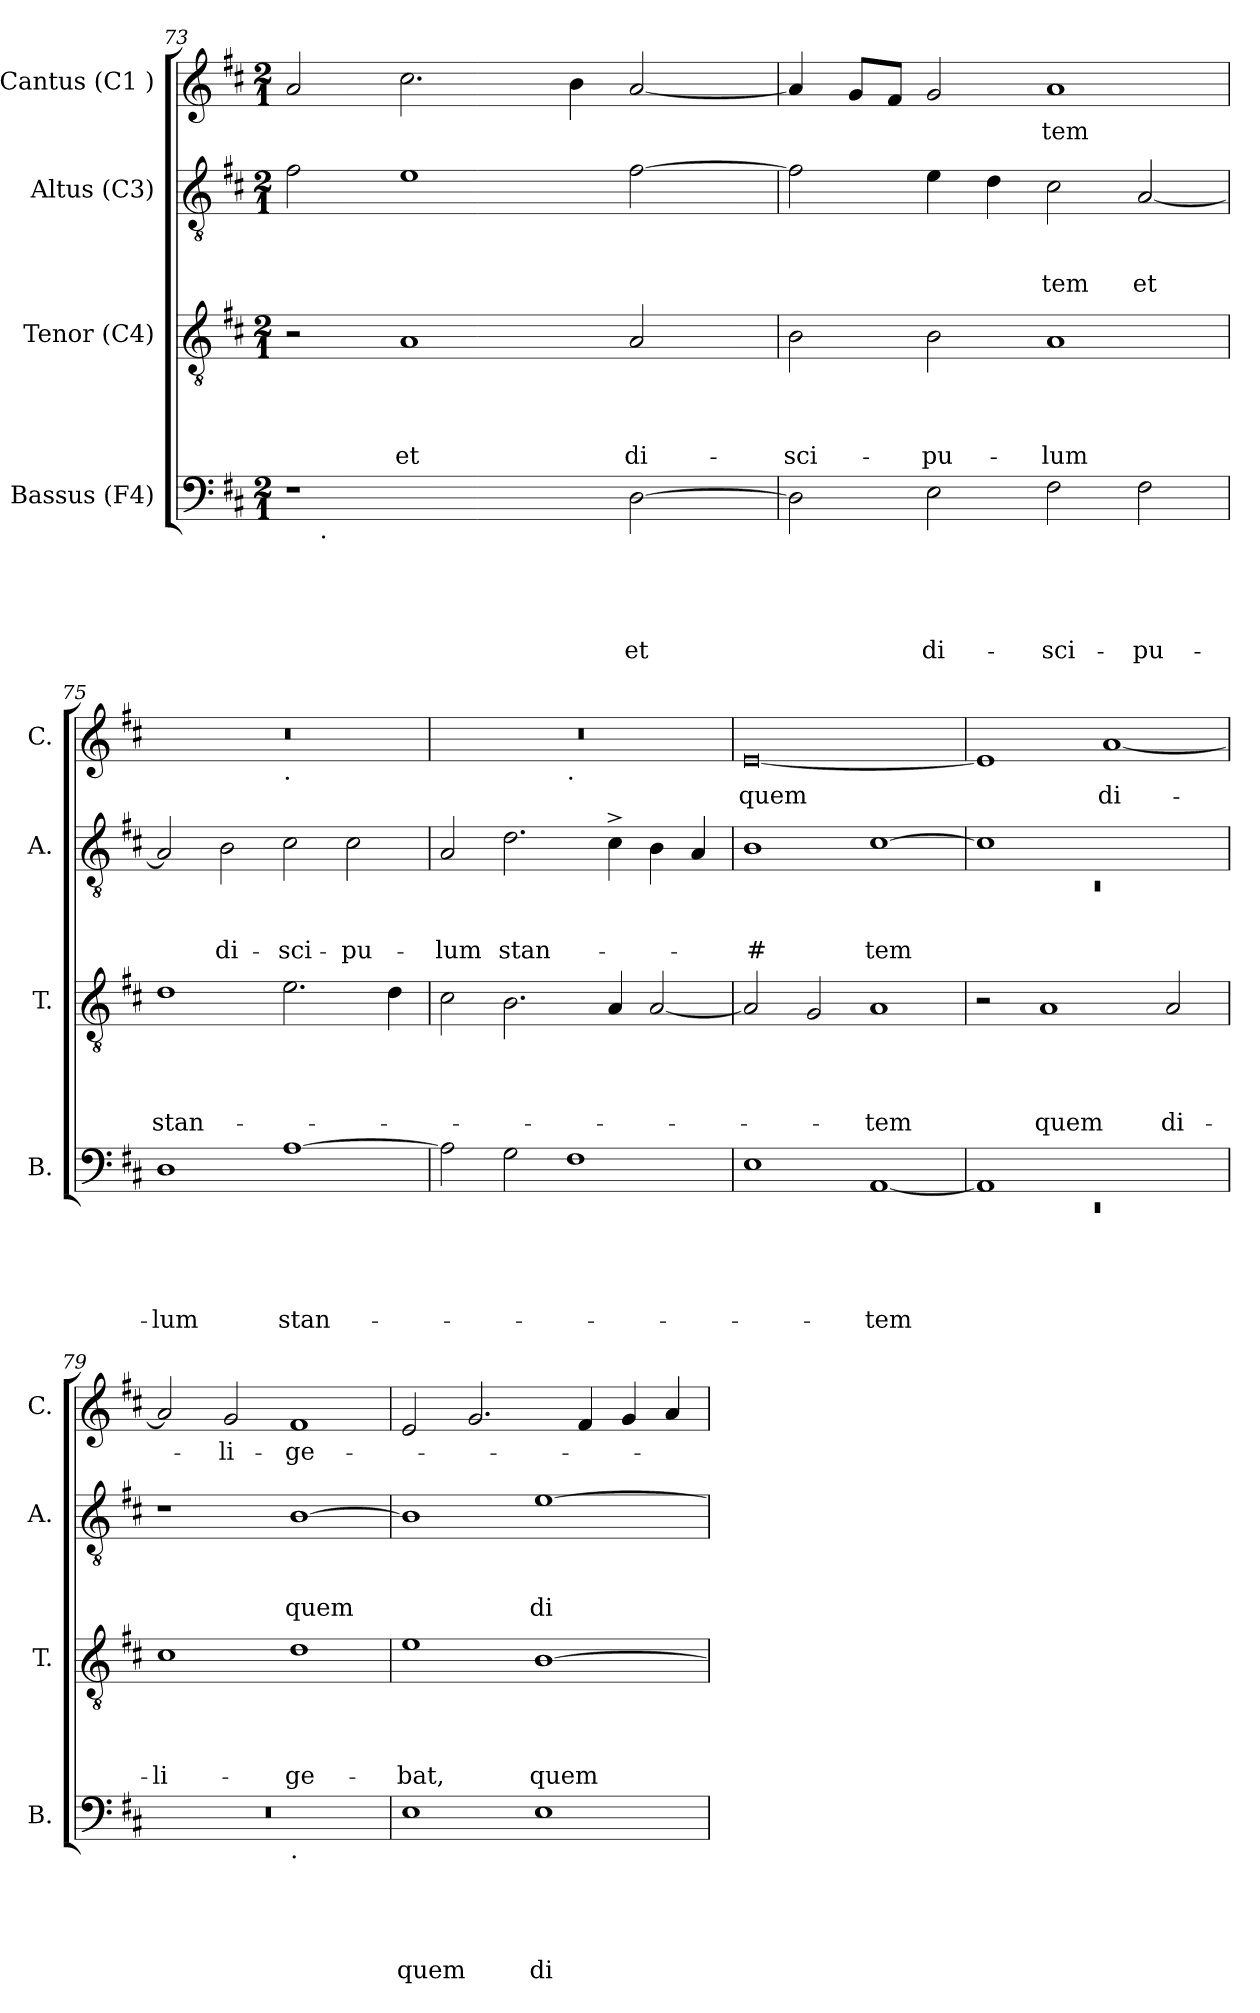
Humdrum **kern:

**kern	**text	**text	**text	**text	**text	**kern	**text	**text	**text	**text	**kern	**text	**text	**text	**kern	**text
*part4	*part4	*part4	*part4	*part4	*part4	*part3	*part3	*part3	*part3	*part3	*part2	*part2	*part2	*part2	*part1	*part1
*staff4	*staff4	*staff4	*staff4	*staff4	*staff4	*staff3	*staff3	*staff3	*staff3	*staff3	*staff2	*staff2	*staff2	*staff2	*staff1	*staff1
*I"Bassus (F4)	*	*	*	*	*	*I"Tenor (C4)	*	*	*	*	*I"Altus (C3)	*	*	*	*I"Cantus (C1 )	*
*I'B.	*	*	*	*	*	*I'T.	*	*	*	*	*I'A.	*	*	*	*I'C.	*
*clefF4	*	*	*	*	*	*clefGv2	*	*	*	*	*clefGv2	*	*	*	*clefG2	*
*k[f#c#]	*	*	*	*	*	*k[f#c#]	*	*	*	*	*k[f#c#]	*	*	*	*k[f#c#]	*
*D:	*	*	*	*	*	*D:	*	*	*	*	*D:	*	*	*	*D:	*
*M2/1	*	*	*	*	*	*M2/1	*	*	*	*	*M2/1	*	*	*	*M2/1	*
=73	=73	=73	=73	=73	=73	=73	=73	=73	=73	=73	=73	=73	=73	=73	=73	=73
*^	*	*	*	*	*	*	*	*	*	*	*	*	*	*	*	*
1r	16.ryy	.	.	.	.	.	2r	.	.	.	.	2f#\	.	.	.	2a/	.
!	!LO:TX:b:t=.	!	!	!	!	!	!	!	!	!	!	!	!	!	!	!	!
.	1ryy	.	.	.	.	.	.	.	.	.	.	.	.	.	.	.	.
!	!	!	!	!	!	!	!	!	!	!	!LO:LY:b	!	!	!	!	!	!
.	.	.	.	.	.	.	1A	.	.	.	et	1e	.	.	.	2.cc#\	.
2ryy	.	.	.	.	.	.	.	.	.	.	.	.	.	.	.	.	.
.	2ryy	.	.	.	.	.	.	.	.	.	.	.	.	.	.	.	.
.	.	.	.	.	.	.	.	.	.	.	.	.	.	.	.	4b\	.
!	!	!	!	!	!	!LO:LY:b	!	!	!	!	!LO:LY:b	!	!	!	!	!	!
[<2D\	.	.	.	.	.	et	2A/	.	.	.	di-	[<2f#\	.	.	.	[<2a/	.
.	4ryy	.	.	.	.	.	.	.	.	.	.	.	.	.	.	.	.
.	8ryy	.	.	.	.	.	.	.	.	.	.	.	.	.	.	.	.
.	32ryy	.	.	.	.	.	.	.	.	.	.	.	.	.	.	.	.
!!LO:LB:g=z
=74	=74	=74	=74	=74	=74	=74	=74	=74	=74	=74	=74	=74	=74	=74	=74	=74	=74
!	!	!	!	!	!	!	!	!	!	!	!LO:LY:b	!	!	!	!	!	!
*v	*v	*	*	*	*	*	*	*	*	*	*	*	*	*	*	*	*
2D\]	.	.	.	.	.	2B\	.	.	.	-sci-	2f#\]	.	.	.	4a/]	.
.	.	.	.	.	.	.	.	.	.	.	.	.	.	.	8g/L	.
.	.	.	.	.	.	.	.	.	.	.	.	.	.	.	8f#/J	.
!	!	!	!	!	!LO:LY:b	!	!	!	!	!LO:LY:b	!	!	!	!	!	!
2E\	.	.	.	.	di-	2B\	.	.	.	-pu-	4e\	.	.	.	2g/	.
.	.	.	.	.	.	.	.	.	.	.	4d\	.	.	.	.	.
!	!	!	!	!	!LO:LY:b	!	!	!	!	!LO:LY:b	!	!	!	!LO:LY:b	!	!LO:LY:b
2F#\	.	.	.	.	-sci-	1A	.	.	.	-lum	2c#\	.	.	-tem	1a	-tem
!	!	!	!	!	!LO:LY:b	!	!	!	!	!	!	!	!	!LO:LY:b	!	!
2F#\	.	.	.	.	-pu-	.	.	.	.	.	[<2A/	.	.	et	.	.
=75	=75	=75	=75	=75	=75	=75	=75	=75	=75	=75	=75	=75	=75	=75	=75	=75
!	!	!	!	!	!LO:LY:b	!	!	!	!	!LO:LY:b	!	!	!	!	!	!
*	*	*	*	*	*	*	*	*	*	*	*	*	*	*	*^	*
1D	.	.	.	.	-lum	1d	.	.	.	stan-	2A/]	.	.	.	0r	1ryy	.
!	!	!	!	!	!	!	!	!	!	!	!	!	!	!LO:LY:b	!	!	!
.	.	.	.	.	.	.	.	.	.	.	2B\	.	.	di-	.	.	.
!	!	!	!	!	!	!	!	!	!	!	!	!	!	!	!	!LO:TX:b:t=.	!
!	!	!	!	!	!LO:LY:b	!	!	!	!	!	!	!	!	!LO:LY:b	!	!	!
[>1A	.	.	.	.	stan-	2.e\	.	.	.	.	2c#\	.	.	-sci-	.	1ryy	.
!	!	!	!	!	!	!	!	!	!	!	!	!	!	!LO:LY:b	!	!	!
.	.	.	.	.	.	.	.	.	.	.	2c#\	.	.	-pu-	.	.	.
.	.	.	.	.	.	4d\	.	.	.	.	.	.	.	.	.	.	.
=76	=76	=76	=76	=76	=76	=76	=76	=76	=76	=76	=76	=76	=76	=76	=76	=76	=76
!	!	!	!	!	!	!	!	!	!	!	!	!	!	!LO:LY:b	!	!	!
2A\]	.	.	.	.	.	2c#\	.	.	.	.	2A/	.	.	-lum	0r	1ryy	.
!	!	!	!	!	!	!	!	!	!	!	!	!	!	!LO:LY:b	!	!	!
2G\	.	.	.	.	.	2.B\	.	.	.	.	2.d\	.	.	stan-	.	.	.
!	!	!	!	!	!	!	!	!	!	!	!	!	!	!	!	!LO:TX:b:t=.	!
1F#	.	.	.	.	.	.	.	.	.	.	.	.	.	.	.	1ryy	.
.	.	.	.	.	.	4A/	.	.	.	.	4c#^>\	.	.	.	.	.	.
.	.	.	.	.	.	[<2A/	.	.	.	.	4B\	.	.	.	.	.	.
.	.	.	.	.	.	.	.	.	.	.	4A/	.	.	.	.	.	.
=77	=77	=77	=77	=77	=77	=77	=77	=77	=77	=77	=77	=77	=77	=77	=77	=77	=77
!	!	!	!	!	!	!	!	!	!	!	!	!	!	!LO:LY:b	!	!	!LO:LY:b
*	*	*	*	*	*	*	*	*	*	*	*	*	*	*	*v	*v	*
1E	.	.	.	.	.	2A/]	.	.	.	.	1B	.	.	-#	[<0e	quem
.	.	.	.	.	.	2G/	.	.	.	.	.	.	.	.	.	.
!	!	!	!	!	!LO:LY:b	!	!	!	!	!LO:LY:b	!	!	!	!LO:LY:b	!	!
[<1AA	.	.	.	.	-tem	1A	.	.	.	-tem	[<1c#	.	.	tem	.	.
!!LO:LB:g=z
=78	=78	=78	=78	=78	=78	=78	=78	=78	=78	=78	=78	=78	=78	=78	=78	=78
*^	*	*	*	*	*	*	*	*	*	*	*^	*	*	*	*	*
!	!LO:N:vis=1	!	!	!	!	!	!	!	!	!	!	!	!LO:N:vis=1	!	!	!	!	!
1AA]	0rEE	.	.	.	.	.	2r	.	.	.	.	1c#]	0rC	.	.	.	1e]	.
!	!	!	!	!	!	!	!	!	!	!	!LO:LY:b	!	!	!	!	!	!	!
.	.	.	.	.	.	.	1A	.	.	.	quem	.	.	.	.	.	.	.
!	!	!	!	!	!	!	!	!	!	!	!	!	!	!	!	!	!	!LO:LY:b
1ryy	.	.	.	.	.	.	.	.	.	.	.	1ryy	.	.	.	.	[<1a	di-
!	!	!	!	!	!	!	!	!	!	!	!LO:LY:b	!	!	!	!	!	!	!
.	.	.	.	.	.	.	2A/	.	.	.	di-	.	.	.	.	.	.	.
*	*	*	*	*	*	*	*	*	*	*	*	*v	*v	*	*	*	*	*
=79	=79	=79	=79	=79	=79	=79	=79	=79	=79	=79	=79	=79	=79	=79	=79	=79	=79
!	!	!	!	!	!	!	!	!	!	!	!LO:LY:b:rj	!	!	!	!	!	!
0r	1ryy	.	.	.	.	.	1c#	.	.	.	-li-	1r	.	.	.	2a/]	.
!	!	!	!	!	!	!	!	!	!	!	!	!	!	!	!	!	!LO:LY:b
.	.	.	.	.	.	.	.	.	.	.	.	.	.	.	.	2g/	-li-
!	!LO:TX:b:t=.	!	!	!	!	!	!	!	!	!	!	!	!	!	!	!	!
!	!	!	!	!	!	!	!	!	!	!	!LO:LY:b	!	!	!	!LO:LY:b	!	!LO:LY:b
.	1ryy	.	.	.	.	.	1d	.	.	.	-ge-	[>1B	.	.	quem	1f#	-ge-
=80	=80	=80	=80	=80	=80	=80	=80	=80	=80	=80	=80	=80	=80	=80	=80	=80	=80
!	!	!	!	!	!	!LO:LY:b	!	!	!	!	!LO:LY:b	!	!	!	!	!	!
*v	*v	*	*	*	*	*	*	*	*	*	*	*	*	*	*	*	*
1E	.	.	.	.	quem	1e	.	.	.	-bat,	1B]	.	.	.	2e/	.
.	.	.	.	.	.	.	.	.	.	.	.	.	.	.	2.g/	.
!	!	!	!	!	!LO:LY:b	!	!	!	!	!LO:LY:b	!	!	!	!LO:LY:b	!	!
1E	.	.	.	.	di-	[>1B	.	.	.	quem	[>1e	.	.	di-	.	.
.	.	.	.	.	.	.	.	.	.	.	.	.	.	.	4f#/	.
.	.	.	.	.	.	.	.	.	.	.	.	.	.	.	4g/	.
.	.	.	.	.	.	.	.	.	.	.	.	.	.	.	4a/	.
=	=	=	=	=	=	=	=	=	=	=	=	=	=	=	=	=
*-	*-	*-	*-	*-	*-	*-	*-	*-	*-	*-	*-	*-	*-	*-	*-	*-
